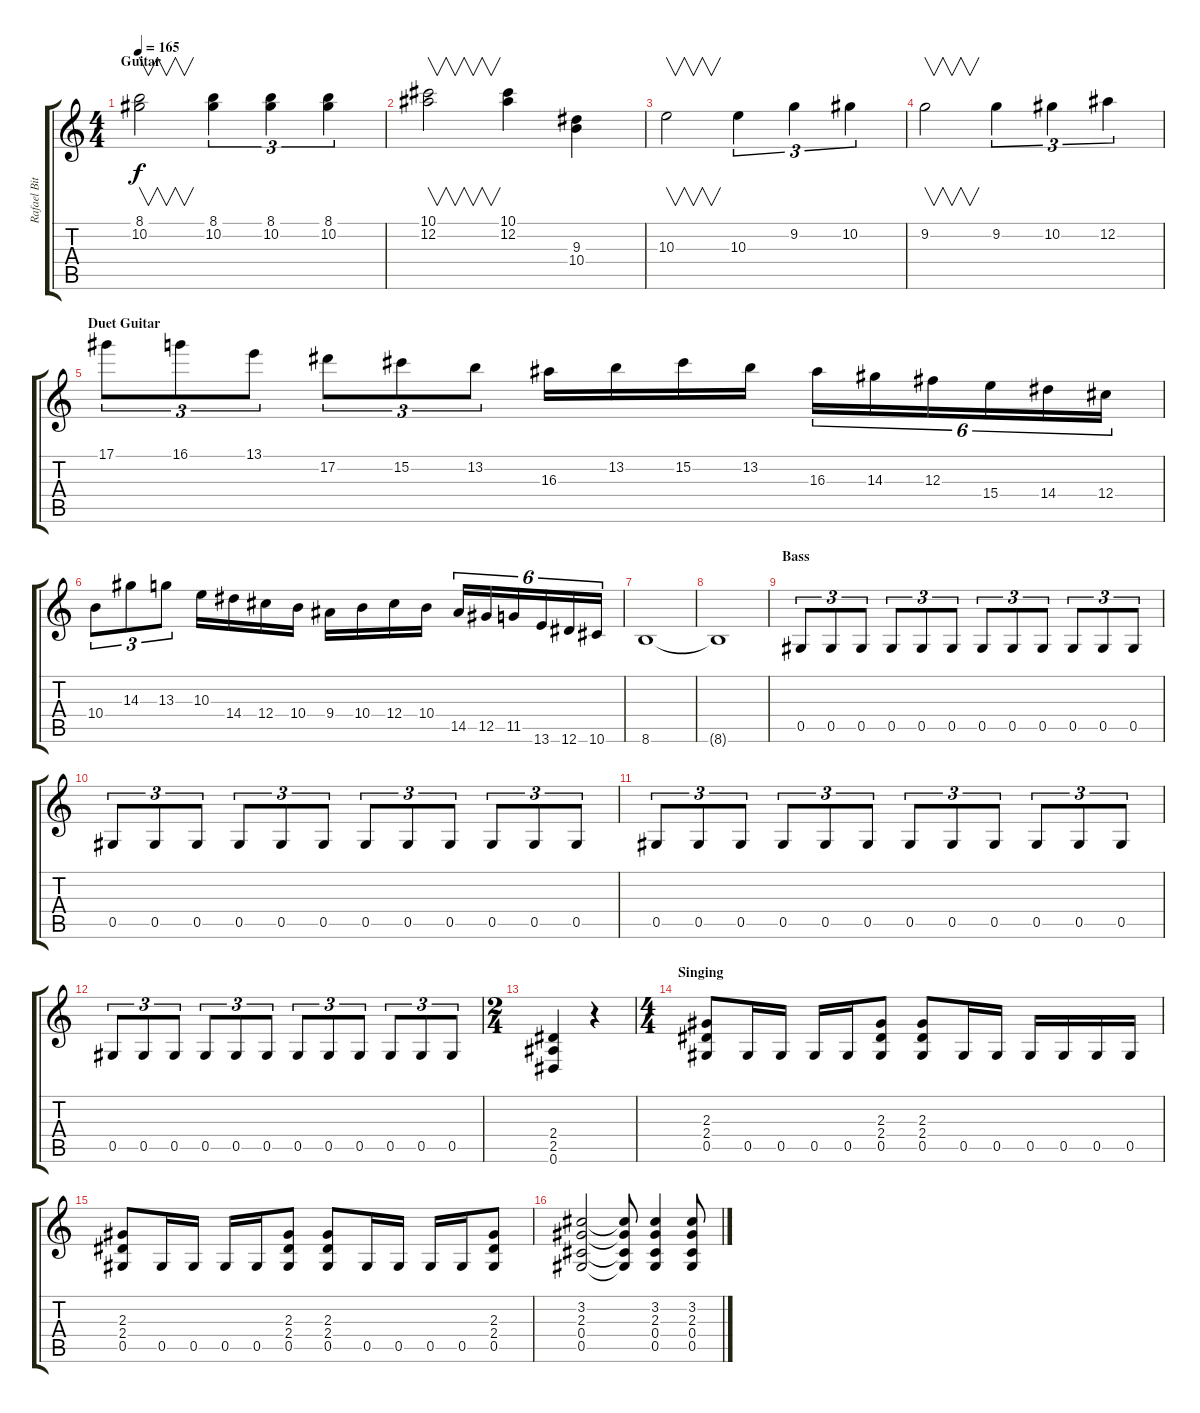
\track ("Rafael Bittencourt" "Rafael Bit") {instrument distortionguitar}
\staff {score tabs}
\tuning (Eb4 Bb3 Gb3 Db3 Ab2 Eb2) {hide}
\ts (4 4)
\section ("" "Guitar")
\tempo 165
\clef g2
\ks c
(8.1 10.2).2{v dy f volume 12} (8.1 10.2).4{tu (3 2)} (8.1 10.2).4{tu (3 2)} (8.1 10.2).4{tu (3 2)} |
(10.1 12.2).2{v} (10.1 12.2).4 (9.3 10.4).4 |
10.3.2{v volume 16} 10.3.4{tu (3 2)} 9.2.4{tu (3 2)} 10.2.4{tu (3 2)} |
9.2.2{v} 9.2.4{tu (3 2)} 10.2.4{tu (3 2)} 12.2.4{tu (3 2)} |
\section ("" "Duet Guitar")
17.1.8{tu (3 2) volume 16} 16.1.8{tu (3 2)} 13.1.8{tu (3 2)} 17.2.8{tu (3 2)} 15.2.8{tu (3 2)} 13.2.8{tu (3 2)} 16.3.16 13.2.16 15.2.16 13.2.16 16.3.16{tu (6 4)} 14.3.16{tu (6 4)} 12.3.16{tu (6 4)} 15.4.16{tu (6 4)} 14.4.16{tu (6 4)} 12.4.16{tu (6 4)} |
10.4.8{tu (3 2)} 14.3.8{tu (3 2)} 13.3.8{tu (3 2)} 10.3.16 14.4.16 12.4.16 10.4.16 9.4.16 10.4.16 12.4.16 10.4.16 14.5.16{tu (6 4)} 12.5.16{tu (6 4)} 11.5.16{tu (6 4)} 13.6.16{tu (6 4)} 12.6.16{tu (6 4)} 10.6.16{tu (6 4)} |
8.6.1 |
8.6{t}.1 |
\section ("" "Bass")
0.5.8{tu (3 2) volume 12} 0.5.8{tu (3 2)} 0.5.8{tu (3 2)} 0.5.8{tu (3 2)} 0.5.8{tu (3 2)} 0.5.8{tu (3 2)} 0.5.8{tu (3 2)} 0.5.8{tu (3 2)} 0.5.8{tu (3 2)} 0.5.8{tu (3 2)} 0.5.8{tu (3 2)} 0.5.8{tu (3 2)} |
0.5.8{tu (3 2)} 0.5.8{tu (3 2)} 0.5.8{tu (3 2)} 0.5.8{tu (3 2)} 0.5.8{tu (3 2)} 0.5.8{tu (3 2)} 0.5.8{tu (3 2)} 0.5.8{tu (3 2)} 0.5.8{tu (3 2)} 0.5.8{tu (3 2)} 0.5.8{tu (3 2)} 0.5.8{tu (3 2)} |
0.5.8{tu (3 2)} 0.5.8{tu (3 2)} 0.5.8{tu (3 2)} 0.5.8{tu (3 2)} 0.5.8{tu (3 2)} 0.5.8{tu (3 2)} 0.5.8{tu (3 2)} 0.5.8{tu (3 2)} 0.5.8{tu (3 2)} 0.5.8{tu (3 2)} 0.5.8{tu (3 2)} 0.5.8{tu (3 2)} |
0.5.8{tu (3 2)} 0.5.8{tu (3 2)} 0.5.8{tu (3 2)} 0.5.8{tu (3 2)} 0.5.8{tu (3 2)} 0.5.8{tu (3 2)} 0.5.8{tu (3 2)} 0.5.8{tu (3 2)} 0.5.8{tu (3 2)} 0.5.8{tu (3 2)} 0.5.8{tu (3 2)} 0.5.8{tu (3 2)} |
\ts (2 4)
(2.4 2.5 0.6).4 r.4 |
\ts (4 4)
\section ("" "Singing")
(2.3 2.4 0.5).8 0.5.16 0.5.16 0.5.16 0.5.16 (2.3 2.4 0.5).8 (2.3 2.4 0.5).8 0.5.16 0.5.16 0.5.16 0.5.16 0.5.16 0.5.16 |
(2.3 2.4 0.5).8 0.5.16 0.5.16 0.5.16 0.5.16 (2.3 2.4 0.5).8 (2.3 2.4 0.5).8 0.5.16 0.5.16 0.5.16 0.5.16 (2.3 2.4 0.5).8 |
(3.2 2.3 0.4 0.5).2 (3.2{t} 2.3{t} 0.4{t} 0.5{t}).8 (3.2 2.3 0.4 0.5).4 (3.2 2.3 0.4 0.5).8
